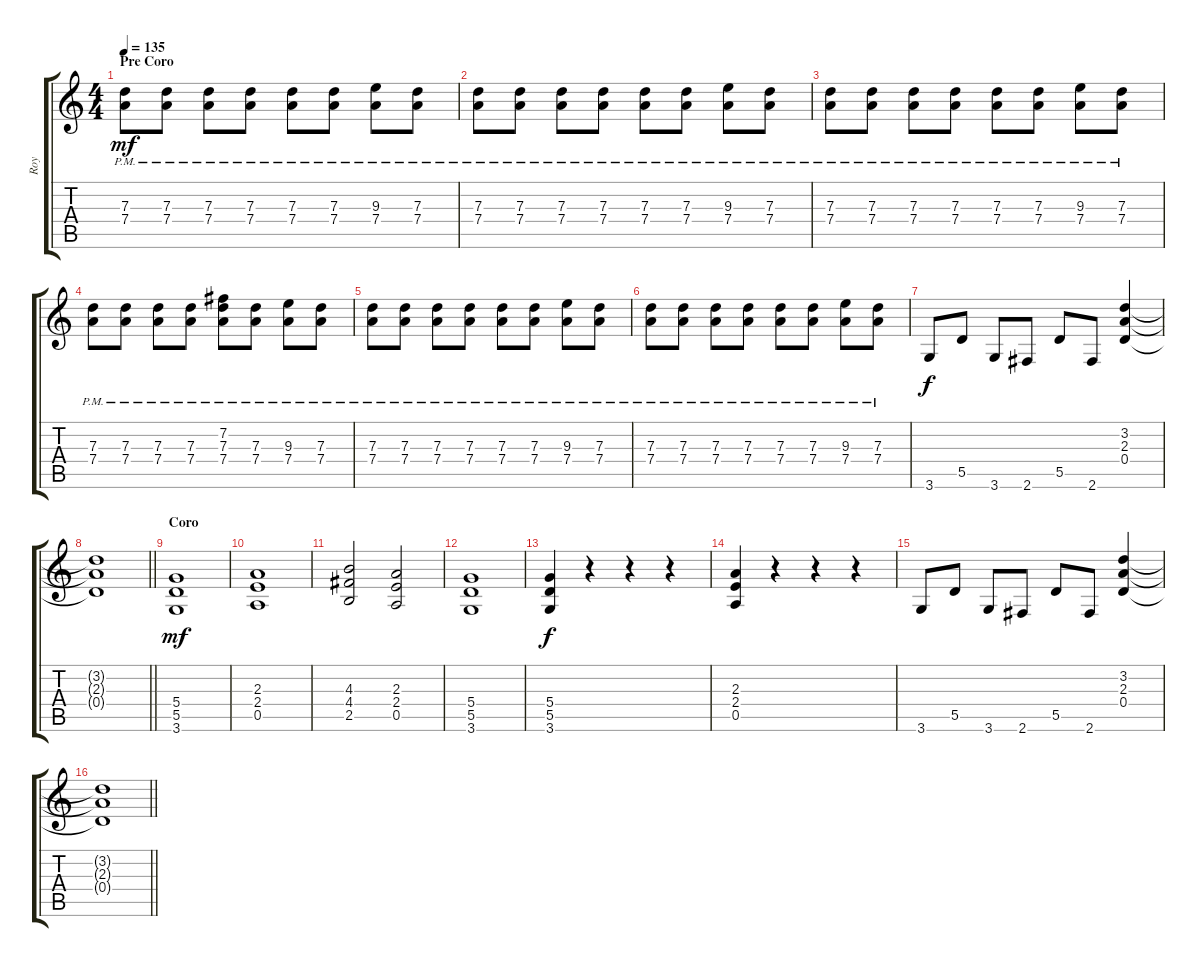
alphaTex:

\track ("Roy" "Roy") {instrument distortionguitar}
\staff {score tabs}
\tuning (E4 B3 G3 D3 A2 E2) {hide}
\ts (4 4)
\section ("" "Pre Coro")
\tempo 135
\clef g2
\ks c
(7.3{pm} 7.4{pm}).8{dy mf} (7.3{pm} 7.4{pm}).8 (7.3{pm} 7.4{pm}).8 (7.3{pm} 7.4{pm}).8 (7.3{pm} 7.4{pm}).8 (7.3{pm} 7.4{pm}).8 (9.3{pm} 7.4{pm}).8 (7.3{pm} 7.4{pm}).8 |
(7.3{pm} 7.4{pm}).8 (7.3{pm} 7.4{pm}).8 (7.3{pm} 7.4{pm}).8 (7.3{pm} 7.4{pm}).8 (7.3{pm} 7.4{pm}).8 (7.3{pm} 7.4{pm}).8 (9.3{pm} 7.4{pm}).8 (7.3{pm} 7.4{pm}).8 |
(7.3{pm} 7.4{pm}).8 (7.3{pm} 7.4{pm}).8 (7.3{pm} 7.4{pm}).8 (7.3{pm} 7.4{pm}).8 (7.3{pm} 7.4{pm}).8 (7.3{pm} 7.4{pm}).8 (9.3{pm} 7.4{pm}).8 (7.3{pm} 7.4{pm}).8 |
(7.3{pm} 7.4{pm}).8 (7.3{pm} 7.4{pm}).8 (7.3{pm} 7.4{pm}).8 (7.3{pm} 7.4{pm}).8 (7.2{pm} 7.3{pm} 7.4{pm}).8 (7.3{pm} 7.4{pm}).8 (9.3{pm} 7.4{pm}).8 (7.3{pm} 7.4{pm}).8 |
(7.3{pm} 7.4{pm}).8 (7.3{pm} 7.4{pm}).8 (7.3{pm} 7.4{pm}).8 (7.3{pm} 7.4{pm}).8 (7.3{pm} 7.4{pm}).8 (7.3{pm} 7.4{pm}).8 (9.3{pm} 7.4{pm}).8 (7.3{pm} 7.4{pm}).8 |
(7.3{pm} 7.4{pm}).8 (7.3{pm} 7.4{pm}).8 (7.3{pm} 7.4{pm}).8 (7.3{pm} 7.4{pm}).8 (7.3{pm} 7.4{pm}).8 (7.3{pm} 7.4{pm}).8 (9.3{pm} 7.4{pm}).8 (7.3{pm} 7.4{pm}).8 |
3.6.8{dy f} 5.5.8 3.6.8 2.6.8 5.5.8 2.6.8 (3.2 2.3 0.4).4 |
\barLineRight lightlight
(3.2{t} 2.3{t} 0.4{t}).1 |
\section ("" "Coro")
(5.4 5.5 3.6).1{dy mf} |
(2.3 2.4 0.5).1 |
(4.3 4.4 2.5).2 (2.3 2.4 0.5).2 |
(5.4 5.5 3.6).1 |
(5.4 5.5 3.6).4{dy f} r.4 r.4 r.4 |
(2.3 2.4 0.5).4 r.4 r.4 r.4 |
3.6.8 5.5.8 3.6.8 2.6.8 5.5.8 2.6.8 (3.2 2.3 0.4).4 |
\barLineRight lightlight
(3.2{t} 2.3{t} 0.4{t}).1
